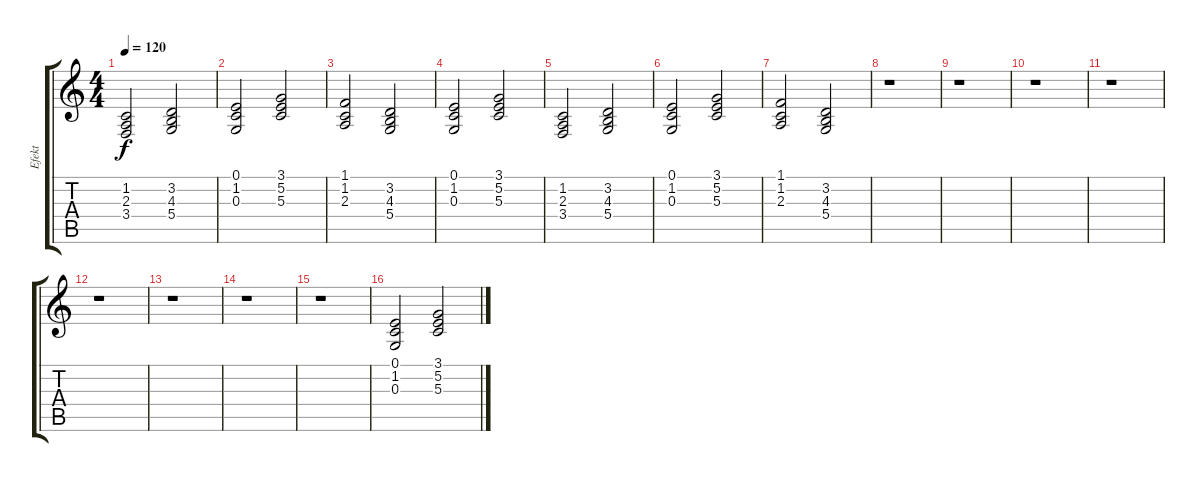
\track ("Efekt" "Efekt") {instrument synthstrings1}
\staff {score tabs}
\tuning (E4 B3 G3 D3 A2 E2) {hide}
\ts (4 4)
\tempo 120
\clef g2
\ks c
(1.2 2.3 3.4).2{dy f} (3.2 4.3 5.4).2 |
(0.1 1.2 0.3).2 (3.1 5.2 5.3).2 |
(1.1 1.2 2.3).2 (3.2 4.3 5.4).2 |
(0.1 1.2 0.3).2 (3.1 5.2 5.3).2 |
(1.2 2.3 3.4).2 (3.2 4.3 5.4).2 |
(0.1 1.2 0.3).2 (3.1 5.2 5.3).2 |
(1.1 1.2 2.3).2 (3.2 4.3 5.4).2 |
r.1 |
r.1 |
r.1 |
r.1 |
r.1 |
r.1 |
r.1 |
r.1 |
(0.1 1.2 0.3).2 (3.1 5.2 5.3).2
